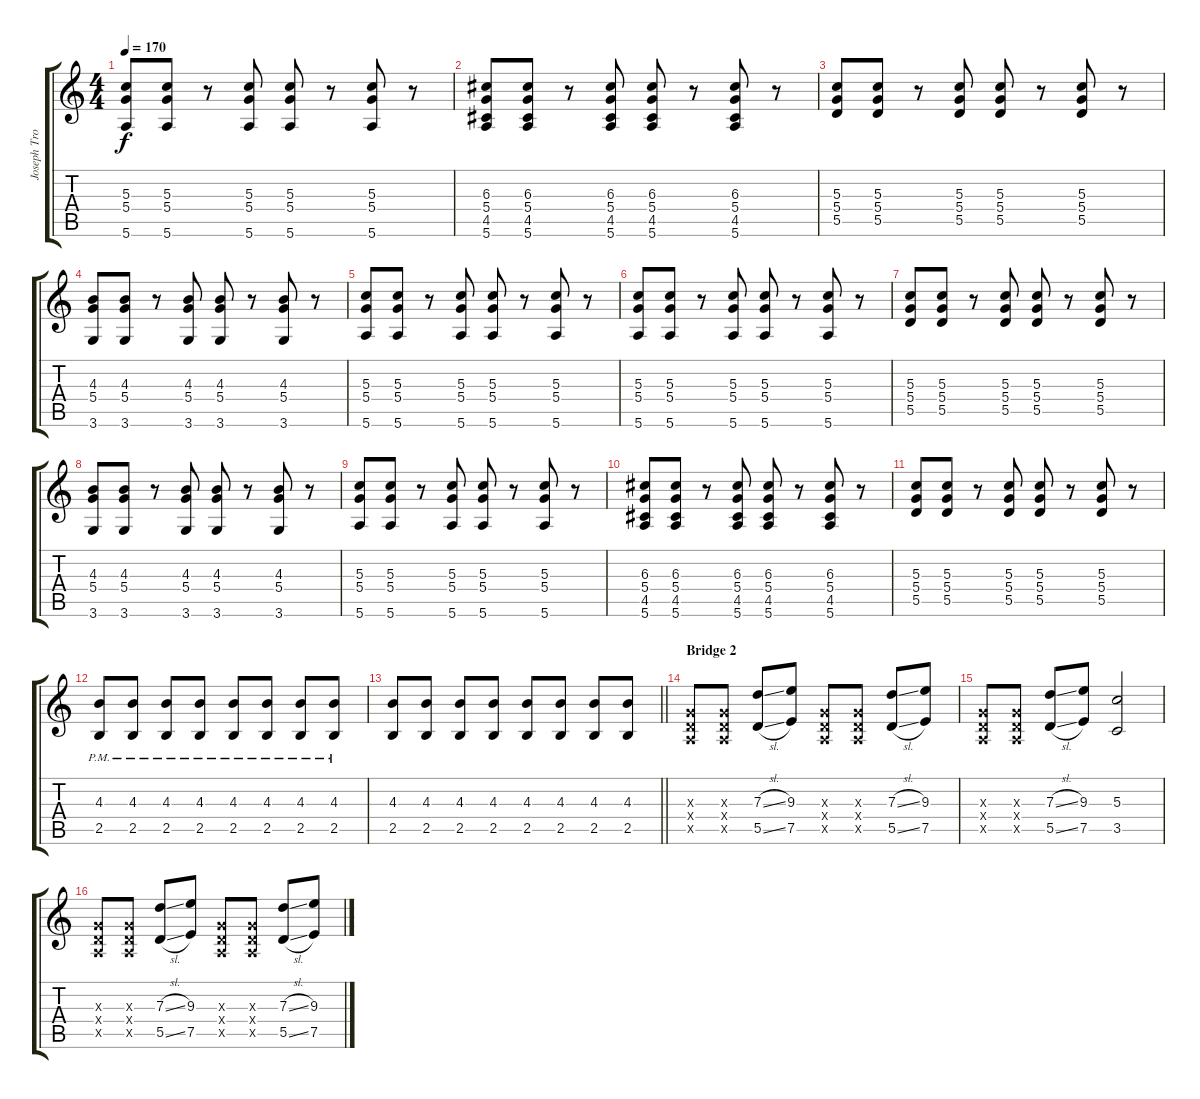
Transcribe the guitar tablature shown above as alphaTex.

\track ("Joseph Trohman (Lead Guitar)" "Joseph Tro") {instrument overdrivenguitar}
\staff {score tabs}
\tuning (E4 B3 G3 D3 A2 E2) {hide}
\ts (4 4)
\tempo 170
\clef g2
\ks c
(5.3 5.4 5.6).8{dy f} (5.3 5.4 5.6).8 r.8 (5.3 5.4 5.6).8 (5.3 5.4 5.6).8 r.8 (5.3 5.4 5.6).8 r.8 |
(6.3 5.4 4.5 5.6).8 (6.3 5.4 4.5 5.6).8 r.8 (6.3 5.4 4.5 5.6).8 (6.3 5.4 4.5 5.6).8 r.8 (6.3 5.4 4.5 5.6).8 r.8 |
(5.3 5.4 5.5).8 (5.3 5.4 5.5).8 r.8 (5.3 5.4 5.5).8 (5.3 5.4 5.5).8 r.8 (5.3 5.4 5.5).8 r.8 |
(4.3 5.4 3.6).8 (4.3 5.4 3.6).8 r.8 (4.3 5.4 3.6).8 (4.3 5.4 3.6).8 r.8 (4.3 5.4 3.6).8 r.8 |
(5.3 5.4 5.6).8 (5.3 5.4 5.6).8 r.8 (5.3 5.4 5.6).8 (5.3 5.4 5.6).8 r.8 (5.3 5.4 5.6).8 r.8 |
(5.3 5.4 5.6).8 (5.3 5.4 5.6).8 r.8 (5.3 5.4 5.6).8 (5.3 5.4 5.6).8 r.8 (5.3 5.4 5.6).8 r.8 |
(5.3 5.4 5.5).8 (5.3 5.4 5.5).8 r.8 (5.3 5.4 5.5).8 (5.3 5.4 5.5).8 r.8 (5.3 5.4 5.5).8 r.8 |
(4.3 5.4 3.6).8 (4.3 5.4 3.6).8 r.8 (4.3 5.4 3.6).8 (4.3 5.4 3.6).8 r.8 (4.3 5.4 3.6).8 r.8 |
(5.3 5.4 5.6).8 (5.3 5.4 5.6).8 r.8 (5.3 5.4 5.6).8 (5.3 5.4 5.6).8 r.8 (5.3 5.4 5.6).8 r.8 |
(6.3 5.4 4.5 5.6).8 (6.3 5.4 4.5 5.6).8 r.8 (6.3 5.4 4.5 5.6).8 (6.3 5.4 4.5 5.6).8 r.8 (6.3 5.4 4.5 5.6).8 r.8 |
(5.3 5.4 5.5).8 (5.3 5.4 5.5).8 r.8 (5.3 5.4 5.5).8 (5.3 5.4 5.5).8 r.8 (5.3 5.4 5.5).8 r.8 |
(4.3{pm} 2.5).8 (4.3{pm} 2.5).8 (4.3{pm} 2.5).8 (4.3{pm} 2.5).8 (4.3{pm} 2.5).8 (4.3{pm} 2.5).8 (4.3{pm} 2.5).8 (4.3{pm} 2.5).8 |
\barLineRight lightlight
(4.3 2.5).8 (4.3 2.5).8 (4.3 2.5).8 (4.3 2.5).8 (4.3 2.5).8 (4.3 2.5).8 (4.3 2.5).8 (4.3 2.5).8 |
\section ("" "Bridge 2")
(0.3{x} 0.4{x} 0.5{x}).8 (0.3{x} 0.4{x} 0.5{x}).8 (7.3{sl} 5.5{sl}).8 (9.3 7.5).8 (0.3{x} 0.4{x} 0.5{x}).8 (0.3{x} 0.4{x} 0.5{x}).8 (7.3{sl} 5.5{sl}).8 (9.3 7.5).8 |
(0.3{x} 0.4{x} 0.5{x}).8 (0.3{x} 0.4{x} 0.5{x}).8 (7.3{sl} 5.5{sl}).8 (9.3 7.5).8 (5.3 3.5).2 |
(0.3{x} 0.4{x} 0.5{x}).8 (0.3{x} 0.4{x} 0.5{x}).8 (7.3{sl} 5.5{sl}).8 (9.3 7.5).8 (0.3{x} 0.4{x} 0.5{x}).8 (0.3{x} 0.4{x} 0.5{x}).8 (7.3{sl} 5.5{sl}).8 (9.3 7.5).8
